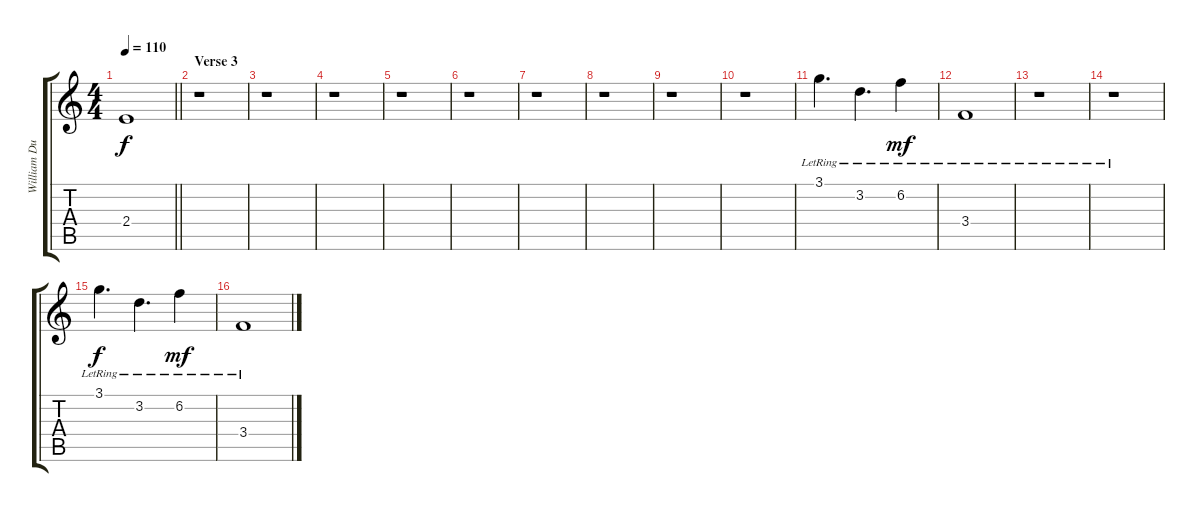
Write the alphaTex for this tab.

\track ("William Duffy - Gtr. 1" "William Du") {instrument electricguitarclean}
\staff {score tabs}
\tuning (E4 B3 G3 D3 A2 E2) {hide}
\ts (4 4)
\tempo 110
\clef g2
\barLineRight lightlight
\ks c
2.4.1{dy f} |
\section ("" "Verse 3")
r.1 |
r.1 |
r.1 |
r.1 |
r.1 |
r.1 |
r.1 |
r.1 |
r.1 |
3.1{lr}.4{d volume 13} 3.2{lr}.4{d} 6.2{lr}.4{dy mf} |
3.4{lr}.1 |
r.1 |
r.1 |
3.1{lr}.4{d dy f} 3.2{lr}.4{d} 6.2{lr}.4{dy mf} |
3.4{lr}.1
